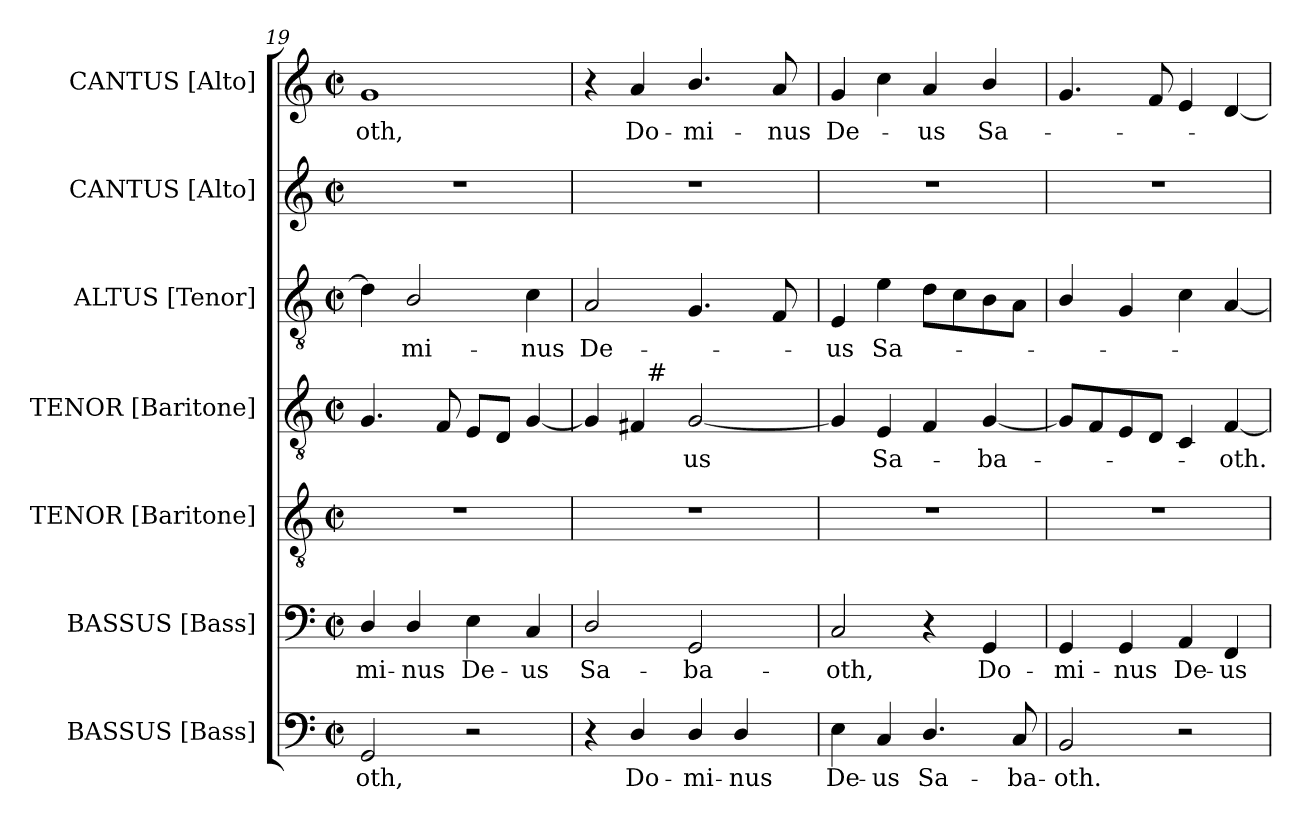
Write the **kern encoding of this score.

**kern	**text	**kern	**text	**kern	**kern	**text	**kern	**text	**kern	**kern	**text
*part7	*part7	*part6	*part6	*part5	*part4	*part4	*part3	*part3	*part2	*part1	*part1
*staff7	*staff7	*staff6	*staff6	*staff5	*staff4	*staff4	*staff3	*staff3	*staff2	*staff1	*staff1
*I"BASSUS [Bass]	*	*I"BASSUS [Bass]	*	*I"TENOR [Baritone]	*I"TENOR [Baritone]	*	*I"ALTUS [Tenor]	*	*I"CANTUS [Alto]	*I"CANTUS [Alto]	*
*I'B.	*	*I'B.	*	*I'Bar.	*I'Bar.	*	*I'T.	*	*I'A.	*I'A.	*
*clefF4	*	*clefF4	*	*clefGv2	*clefGv2	*	*clefGv2	*	*clefG2	*clefG2	*
*	*	*	*	*ITrd7c12	*ITrd7c12	*	*ITrd7c12	*	*	*	*
*k[]	*	*k[]	*	*k[]	*k[]	*	*k[]	*	*k[]	*k[]	*
*C:	*	*C:	*	*C:	*C:	*	*C:	*	*C:	*C:	*
*M2/2	*	*M2/2	*	*M2/2	*M2/2	*	*M2/2	*	*M2/2	*M2/2	*
*met(c|)	*	*met(c|)	*	*met(c|)	*met(c|)	*	*met(c|)	*	*met(c|)	*met(c|)	*
=19	=19	=19	=19	=19	=19	=19	=19	=19	=19	=19	=19
!	!LO:LY:b:color=#000000	!	!	!	!	!	!	!	!	!	!
!	!	!	!LO:LY:b:color=#000000	!	!	!	!	!	!	!	!
!	!	!	!	!	!	!	!	!	!	!	!LO:LY:b:color=#000000
2GGi/	-oth,	4Di/	-mi-	1r	4.GGi/	.	4Di\]	.	1r	1gi	-oth,
!	!	!	!LO:LY:b:color=#000000	!	!	!	!	!	!	!	!
!	!	!	!	!	!	!	!	!LO:LY:b:color=#000000	!	!	!
.	.	4Di/	-nus	.	.	.	2BBi/	-mi-	.	.	.
.	.	.	.	.	8FFi/	.	.	.	.	.	.
!	!	!	!LO:LY:b:color=#000000	!	!	!	!	!	!	!	!
2r	.	4Ei\	De-	.	8EEi/L	.	.	.	.	.	.
.	.	.	.	.	8DDi/J	.	.	.	.	.	.
!	!	!	!LO:LY:b:color=#000000	!	!	!	!	!	!	!	!
!	!	!	!	!	!	!	!	!LO:LY:b:color=#000000	!	!	!
.	.	4Ci/	-us	.	[<4GGi/	.	4Ci\	-nus	.	.	.
=20	=20	=20	=20	=20	=20	=20	=20	=20	=20	=20	=20
!	!	!	!LO:LY:b:color=#000000	!	!	!	!	!	!	!	!
!	!	!	!	!	!	!	!	!LO:LY:b:color=#000000	!	!	!
*	*	*	*	*	*^	*	*	*	*	*	*
4r	.	2Di/	Sa-	1r	4GGi/]	4ryy	.	2AAi/	De-	1r	4r	.
!	!LO:LY:b:color=#000000	!	!	!	!	!	!	!	!	!	!	!
!	!	!	!	!	!	!	!	!	!	!	!	!LO:LY:b:color=#000000
4Di/	Do-	.	.	.	4FF#i/	32ryy	.	.	.	.	4ai/	Do-
.	.	.	.	.	.	256ryy	.	.	.	.	.	.
!	!	!	!	!	!	!LO:TX:a:t=#	!	!	!	!	!	!
.	.	.	.	.	.	2ryy	.	.	.	.	.	.
!	!LO:LY:b:color=#000000	!	!	!	!	!	!	!	!	!	!	!
!	!	!	!LO:LY:b:color=#000000	!	!	!	!	!	!	!	!	!
!	!	!	!	!	!	!	!LO:LY:b:color=#000000	!	!	!	!	!
!	!	!	!	!	!	!	!	!	!	!	!	!LO:LY:b:color=#000000
4Di/	-mi-	2GGi/	-ba-	.	[<2GGi/	.	-us	4.GGi/	.	.	4.bi/	-mi-
!	!LO:LY:b:color=#000000	!	!	!	!	!	!	!	!	!	!	!
4Di/	-nus	.	.	.	.	.	.	.	.	.	.	.
.	.	.	.	.	.	8ryy	.	.	.	.	.	.
!	!	!	!	!	!	!	!	!	!	!	!	!LO:LY:b:color=#000000
.	.	.	.	.	.	.	.	8FFi/	.	.	8ai/	-nus
.	.	.	.	.	.	16ryy	.	.	.	.	.	.
.	.	.	.	.	.	64..ryy	.	.	.	.	.	.
*	*	*	*	*	*v	*v	*	*	*	*	*	*
=21	=21	=21	=21	=21	=21	=21	=21	=21	=21	=21	=21
*	*	*	*	*	*^	*	*	*	*	*	*
!	!LO:LY:b:color=#000000	!	!	!	!	!	!	!	!	!	!	!
*	*	*	*	*	*v	*v	*	*	*	*	*	*
*	*	*	*	*	*^	*	*	*	*	*	*
!	!	!	!LO:LY:b:color=#000000	!	!	!	!	!	!	!	!	!
*	*	*	*	*	*v	*v	*	*	*	*	*	*
*	*	*	*	*	*^	*	*	*	*	*	*
!	!	!	!	!	!	!	!	!	!LO:LY:b:color=#000000	!	!	!
*	*	*	*	*	*v	*v	*	*	*	*	*	*
*	*	*	*	*	*^	*	*	*	*	*	*
!	!	!	!	!	!	!	!	!	!	!	!	!LO:LY:b:color=#000000
*	*	*	*	*	*v	*v	*	*	*	*	*	*
4Ei\	De-	2Ci/	-oth,	1r	4GGi/]	.	4EEi/	-us	1r	4gi/	De-
!	!LO:LY:b:color=#000000	!	!	!	!	!	!	!	!	!	!
!	!	!	!	!	!	!LO:LY:b:color=#000000	!	!	!	!	!
!	!	!	!	!	!	!	!	!LO:LY:b:color=#000000	!	!	!
4Ci/	-us	.	.	.	4EEi/	Sa-	4Ei\	Sa-	.	4cci\	.
!	!LO:LY:b:color=#000000	!	!	!	!	!	!	!	!	!	!
!	!	!	!	!	!	!	!	!	!	!	!LO:LY:b:color=#000000
4.Di/	Sa-	4r	.	.	4FFi/	.	8Di\L	.	.	4ai/	-us
.	.	.	.	.	.	.	8Ci\	.	.	.	.
!	!	!	!LO:LY:b:color=#000000	!	!	!	!	!	!	!	!
!	!	!	!	!	!	!LO:LY:b:color=#000000	!	!	!	!	!
!	!	!	!	!	!	!	!	!	!	!	!LO:LY:b:color=#000000
.	.	4GGi/	Do-	.	[<4GGi/	-ba-	8BBi\	.	.	4bi/	Sa-
!	!LO:LY:b:color=#000000	!	!	!	!	!	!	!	!	!	!
8Ci/	-ba-	.	.	.	.	.	8AAi\J	.	.	.	.
!!LO:LB:g=z
=22	=22	=22	=22	=22	=22	=22	=22	=22	=22	=22	=22
!	!LO:LY:b:color=#000000	!	!	!	!	!	!	!	!	!	!
!	!	!	!LO:LY:b:color=#000000	!	!	!	!	!	!	!	!
2BBi/	-oth.	4GGi/	-mi-	1r	8GGi/L]	.	4BBi/	.	1r	4.gi/	.
.	.	.	.	.	8FFi/	.	.	.	.	.	.
!	!	!	!LO:LY:b:color=#000000	!	!	!	!	!	!	!	!
.	.	4GGi/	-nus	.	8EEi/	.	4GGi/	.	.	.	.
.	.	.	.	.	8DDi/J	.	.	.	.	8fi/	.
!	!	!	!LO:LY:b:color=#000000	!	!	!	!	!	!	!	!
2r	.	4AAi/	De-	.	4CCi/	.	4Ci\	.	.	4ei/	.
!	!	!	!LO:LY:b:color=#000000	!	!	!	!	!	!	!	!
!	!	!	!	!	!	!LO:LY:b:color=#000000	!	!	!	!	!
.	.	4FFi/	-us	.	[<4FFi/	-oth.	[<4AAi/	.	.	[<4di/	.
=	=	=	=	=	=	=	=	=	=	=	=
*-	*-	*-	*-	*-	*-	*-	*-	*-	*-	*-	*-
